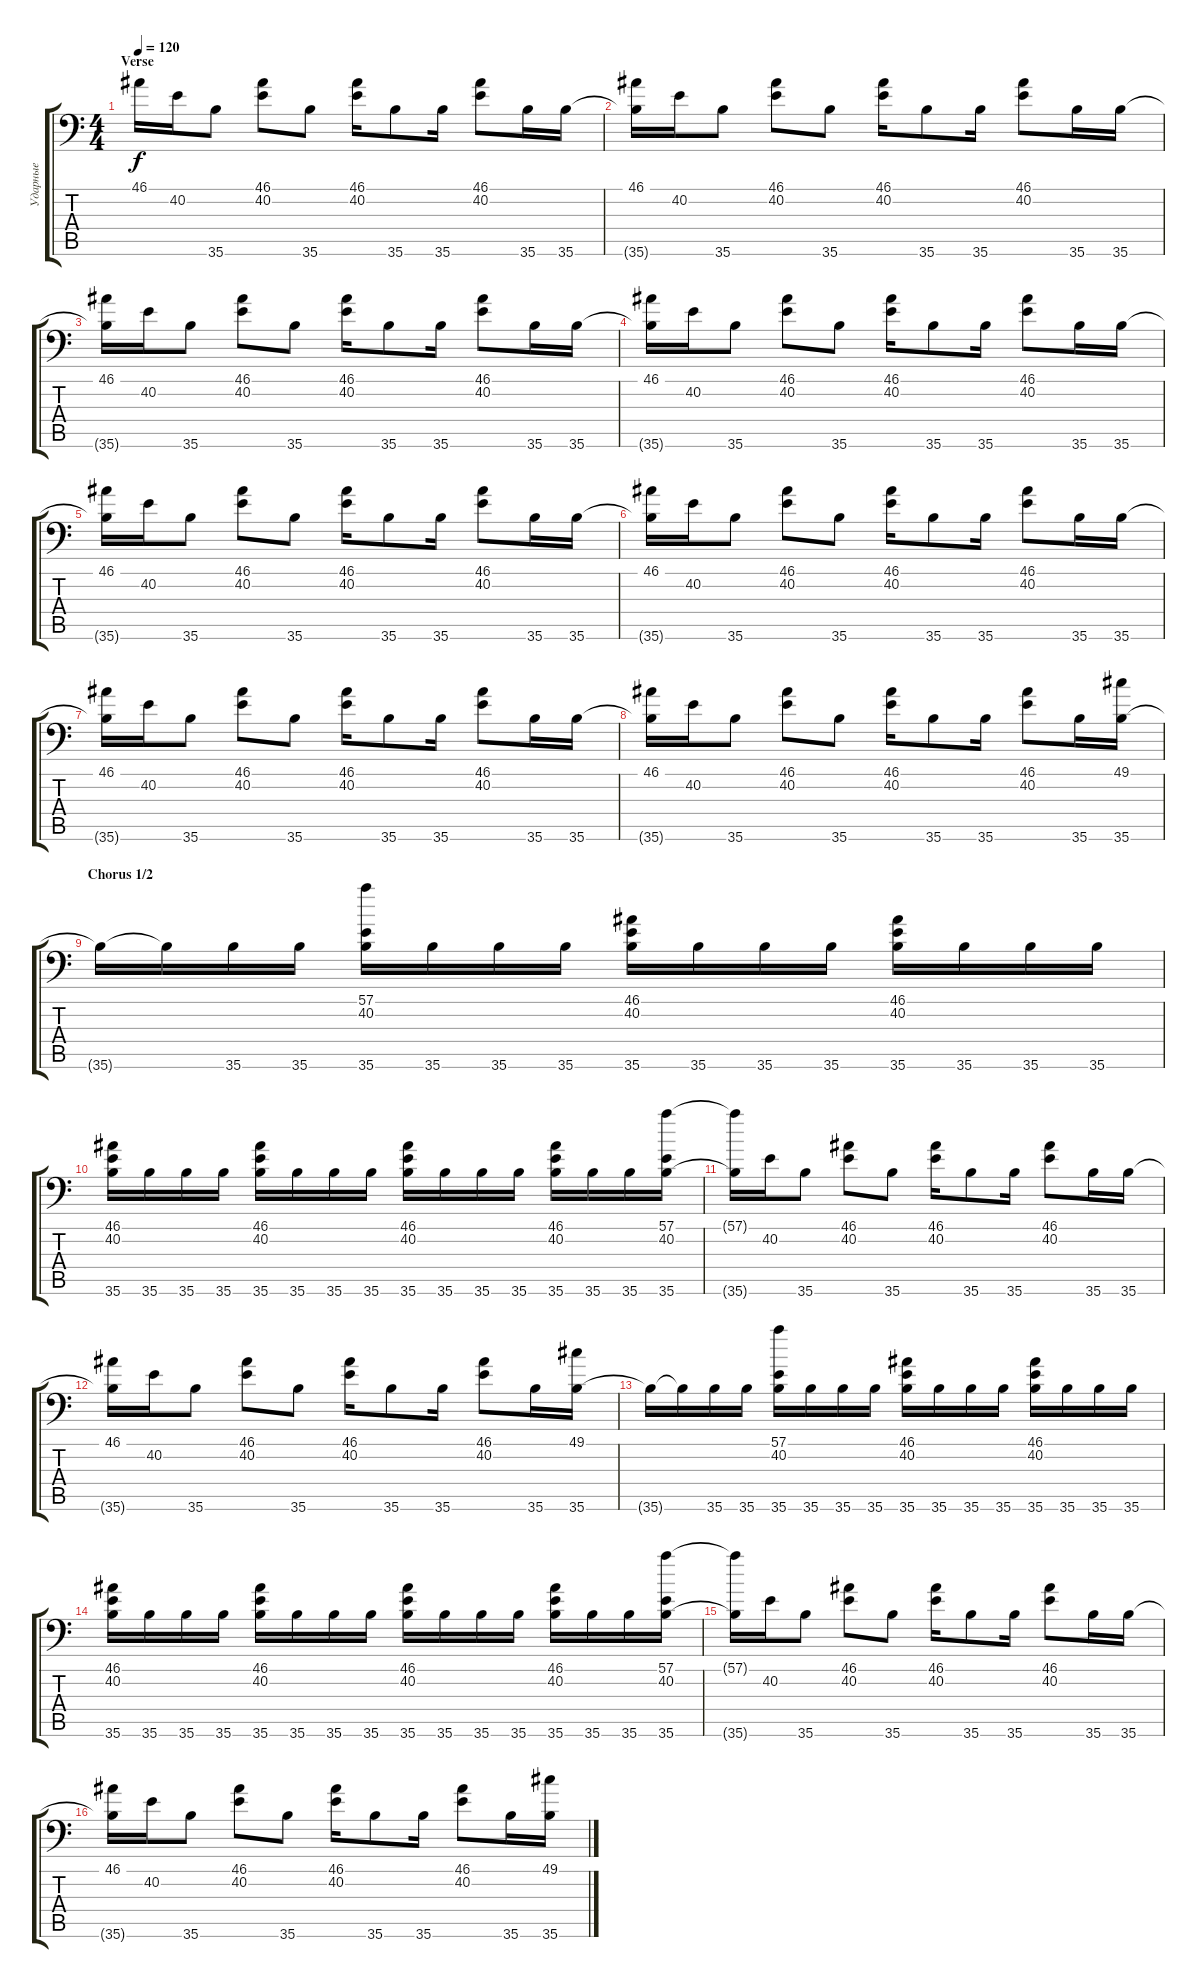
\track ("Ударные" "Ударные") {instrument acousticgrandpiano}
\staff {score tabs}
\tuning (C-1 C-1 C-1 C-1 C-1 C-1) {hide}
\ts (4 4)
\section ("" "Verse")
\tempo 120
\clef f4
\ks c
46.1.16{dy f} 40.2.16 35.6.8 (46.1 40.2).8 35.6.8 (46.1 40.2).16 35.6.8 35.6.16 (46.1 40.2).8 35.6.16 35.6.16 |
(46.1 35.6{t}).16 40.2.16 35.6.8 (46.1 40.2).8 35.6.8 (46.1 40.2).16 35.6.8 35.6.16 (46.1 40.2).8 35.6.16 35.6.16 |
(46.1 35.6{t}).16 40.2.16 35.6.8 (46.1 40.2).8 35.6.8 (46.1 40.2).16 35.6.8 35.6.16 (46.1 40.2).8 35.6.16 35.6.16 |
(46.1 35.6{t}).16 40.2.16 35.6.8 (46.1 40.2).8 35.6.8 (46.1 40.2).16 35.6.8 35.6.16 (46.1 40.2).8 35.6.16 35.6.16 |
(46.1 35.6{t}).16 40.2.16 35.6.8 (46.1 40.2).8 35.6.8 (46.1 40.2).16 35.6.8 35.6.16 (46.1 40.2).8 35.6.16 35.6.16 |
(46.1 35.6{t}).16 40.2.16 35.6.8 (46.1 40.2).8 35.6.8 (46.1 40.2).16 35.6.8 35.6.16 (46.1 40.2).8 35.6.16 35.6.16 |
(46.1 35.6{t}).16 40.2.16 35.6.8 (46.1 40.2).8 35.6.8 (46.1 40.2).16 35.6.8 35.6.16 (46.1 40.2).8 35.6.16 35.6.16 |
(46.1 35.6{t}).16 40.2.16 35.6.8 (46.1 40.2).8 35.6.8 (46.1 40.2).16 35.6.8 35.6.16 (46.1 40.2).8 35.6.16 (49.1 35.6).16 |
\section ("" "Chorus 1/2")
35.6{t}.16 35.6{t}.16 35.6.16 35.6.16 (57.1 40.2 35.6).16 35.6.16 35.6.16 35.6.16 (46.1 40.2 35.6).16 35.6.16 35.6.16 35.6.16 (46.1 40.2 35.6).16 35.6.16 35.6.16 35.6.16 |
(46.1 40.2 35.6).16 35.6.16 35.6.16 35.6.16 (46.1 40.2 35.6).16 35.6.16 35.6.16 35.6.16 (46.1 40.2 35.6).16 35.6.16 35.6.16 35.6.16 (46.1 40.2 35.6).16 35.6.16 35.6.16 (57.1 40.2 35.6).16 |
(57.1{t} 35.6{t}).16 40.2.16 35.6.8 (46.1 40.2).8 35.6.8 (46.1 40.2).16 35.6.8 35.6.16 (46.1 40.2).8 35.6.16 35.6.16 |
(46.1 35.6{t}).16 40.2.16 35.6.8 (46.1 40.2).8 35.6.8 (46.1 40.2).16 35.6.8 35.6.16 (46.1 40.2).8 35.6.16 (49.1 35.6).16 |
35.6{t}.16 35.6{t}.16 35.6.16 35.6.16 (57.1 40.2 35.6).16 35.6.16 35.6.16 35.6.16 (46.1 40.2 35.6).16 35.6.16 35.6.16 35.6.16 (46.1 40.2 35.6).16 35.6.16 35.6.16 35.6.16 |
(46.1 40.2 35.6).16 35.6.16 35.6.16 35.6.16 (46.1 40.2 35.6).16 35.6.16 35.6.16 35.6.16 (46.1 40.2 35.6).16 35.6.16 35.6.16 35.6.16 (46.1 40.2 35.6).16 35.6.16 35.6.16 (57.1 40.2 35.6).16 |
(57.1{t} 35.6{t}).16 40.2.16 35.6.8 (46.1 40.2).8 35.6.8 (46.1 40.2).16 35.6.8 35.6.16 (46.1 40.2).8 35.6.16 35.6.16 |
(46.1 35.6{t}).16 40.2.16 35.6.8 (46.1 40.2).8 35.6.8 (46.1 40.2).16 35.6.8 35.6.16 (46.1 40.2).8 35.6.16 (49.1 35.6).16
